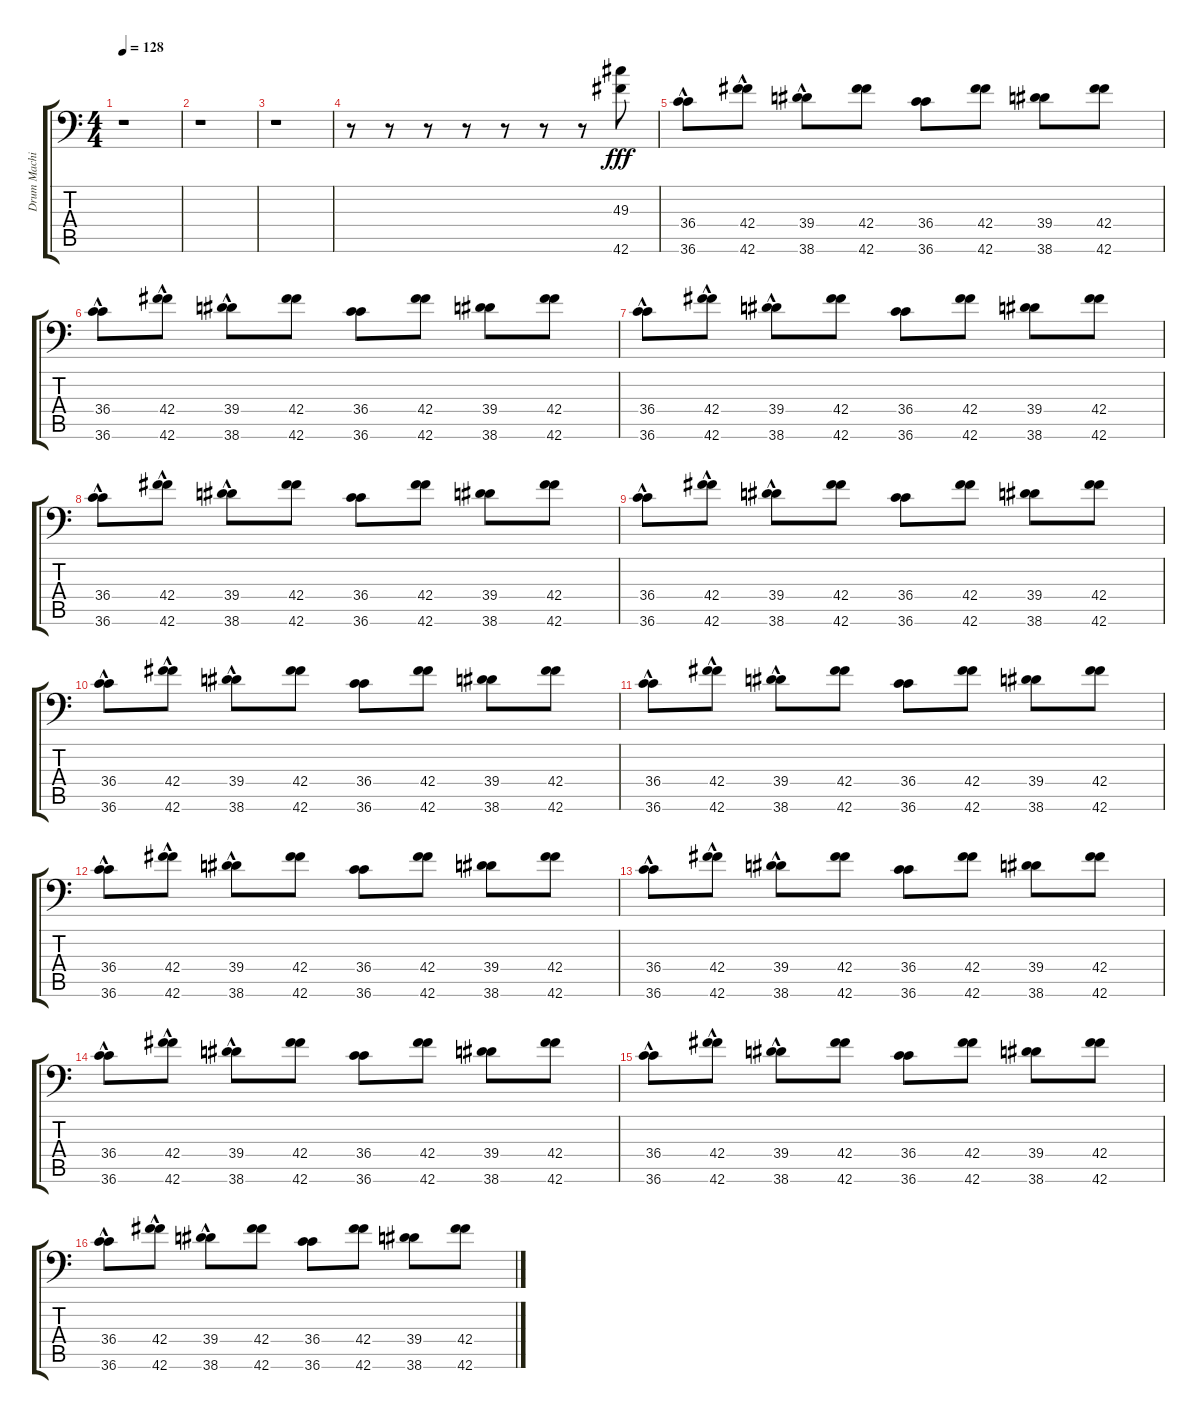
\track ("Drum Machine" "Drum Machi") {instrument acousticgrandpiano}
\staff {score tabs}
\tuning (C-1 C-1 C-1 C-1 C-1 C-1) {hide}
\ts (4 4)
\tempo 128
\clef f4
\ks c
r.1{dy ff} |
r.1 |
r.1 |
r.8 r.8 r.8 r.8 r.8 r.8 r.8 (49.3 42.6).8{dy fff} |
(36.4{hac} 36.6{hac}).8 (42.4{hac} 42.6{hac}).8 (39.4{hac} 38.6{hac}).8 (42.4 42.6).8 (36.4 36.6).8 (42.4 42.6).8 (39.4 38.6).8 (42.4 42.6).8 |
(36.4{hac} 36.6{hac}).8 (42.4{hac} 42.6{hac}).8 (39.4{hac} 38.6{hac}).8 (42.4 42.6).8 (36.4 36.6).8 (42.4 42.6).8 (39.4 38.6).8 (42.4 42.6).8 |
(36.4{hac} 36.6{hac}).8 (42.4{hac} 42.6{hac}).8 (39.4{hac} 38.6{hac}).8 (42.4 42.6).8 (36.4 36.6).8 (42.4 42.6).8 (39.4 38.6).8 (42.4 42.6).8 |
(36.4{hac} 36.6{hac}).8 (42.4{hac} 42.6{hac}).8 (39.4{hac} 38.6{hac}).8 (42.4 42.6).8 (36.4 36.6).8 (42.4 42.6).8 (39.4 38.6).8 (42.4 42.6).8 |
(36.4{hac} 36.6{hac}).8 (42.4{hac} 42.6{hac}).8 (39.4{hac} 38.6{hac}).8 (42.4 42.6).8 (36.4 36.6).8 (42.4 42.6).8 (39.4 38.6).8 (42.4 42.6).8 |
(36.4{hac} 36.6{hac}).8 (42.4{hac} 42.6{hac}).8 (39.4{hac} 38.6{hac}).8 (42.4 42.6).8 (36.4 36.6).8 (42.4 42.6).8 (39.4 38.6).8 (42.4 42.6).8 |
(36.4{hac} 36.6{hac}).8 (42.4{hac} 42.6{hac}).8 (39.4{hac} 38.6{hac}).8 (42.4 42.6).8 (36.4 36.6).8 (42.4 42.6).8 (39.4 38.6).8 (42.4 42.6).8 |
(36.4{hac} 36.6{hac}).8 (42.4{hac} 42.6{hac}).8 (39.4{hac} 38.6{hac}).8 (42.4 42.6).8 (36.4 36.6).8 (42.4 42.6).8 (39.4 38.6).8 (42.4 42.6).8 |
(36.4{hac} 36.6{hac}).8 (42.4{hac} 42.6{hac}).8 (39.4{hac} 38.6{hac}).8 (42.4 42.6).8 (36.4 36.6).8 (42.4 42.6).8 (39.4 38.6).8 (42.4 42.6).8 |
(36.4{hac} 36.6{hac}).8 (42.4{hac} 42.6{hac}).8 (39.4{hac} 38.6{hac}).8 (42.4 42.6).8 (36.4 36.6).8 (42.4 42.6).8 (39.4 38.6).8 (42.4 42.6).8 |
(36.4{hac} 36.6{hac}).8 (42.4{hac} 42.6{hac}).8 (39.4{hac} 38.6{hac}).8 (42.4 42.6).8 (36.4 36.6).8 (42.4 42.6).8 (39.4 38.6).8 (42.4 42.6).8 |
(36.4{hac} 36.6{hac}).8 (42.4{hac} 42.6{hac}).8 (39.4{hac} 38.6{hac}).8 (42.4 42.6).8 (36.4 36.6).8 (42.4 42.6).8 (39.4 38.6).8 (42.4 42.6).8
